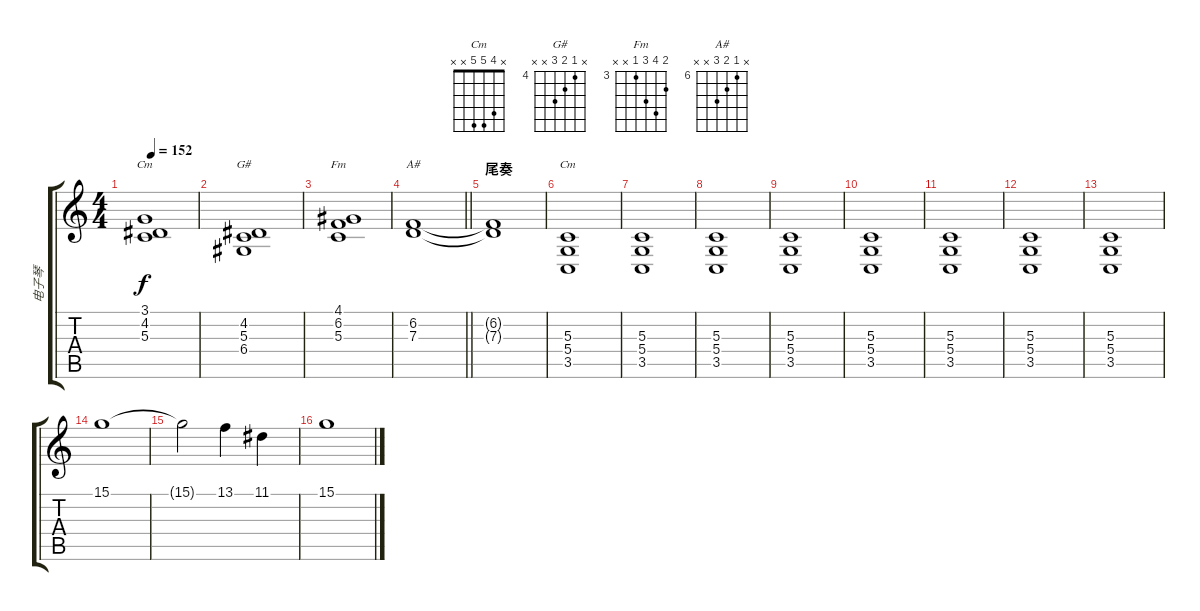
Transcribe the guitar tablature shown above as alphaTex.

\track ("电子琴" "电子琴") {instrument synthstrings1}
\staff {score tabs}
\tuning (E4 B3 G3 D3 A2 E2) {hide}
\chord ("Cm" 3 4 5 x x x)
\chord ("G#" x 4 5 6 x x) {firstfret 4}
\chord ("Fm" 4 6 5 3 x x) {firstfret 3}
\chord ("A#" x 6 7 8 x x) {firstfret 6}
\chord ("Cm" x 4 5 5 x x)
\ts (4 4)
\tempo 152
\clef g2
\ks c
(3.1 4.2 5.3).1{ch "Cm" dy f} |
(4.2 5.3 6.4).1{ch "G#"} |
(4.1 6.2 5.3).1{ch "Fm"} |
\barLineRight lightlight
(6.2 7.3).1{ch "A#"} |
\section ("" "尾奏")
(6.2{t} 7.3{t}).1 |
(5.3 5.4 3.5).1{ch "Cm"} |
(5.3 5.4 3.5).1 |
(5.3 5.4 3.5).1 |
(5.3 5.4 3.5).1 |
(5.3 5.4 3.5).1 |
(5.3 5.4 3.5).1 |
(5.3 5.4 3.5).1 |
(5.3 5.4 3.5).1 |
15.1.1{instrument pad4choir} |
15.1{t}.2 13.1.4 11.1.4 |
15.1.1
